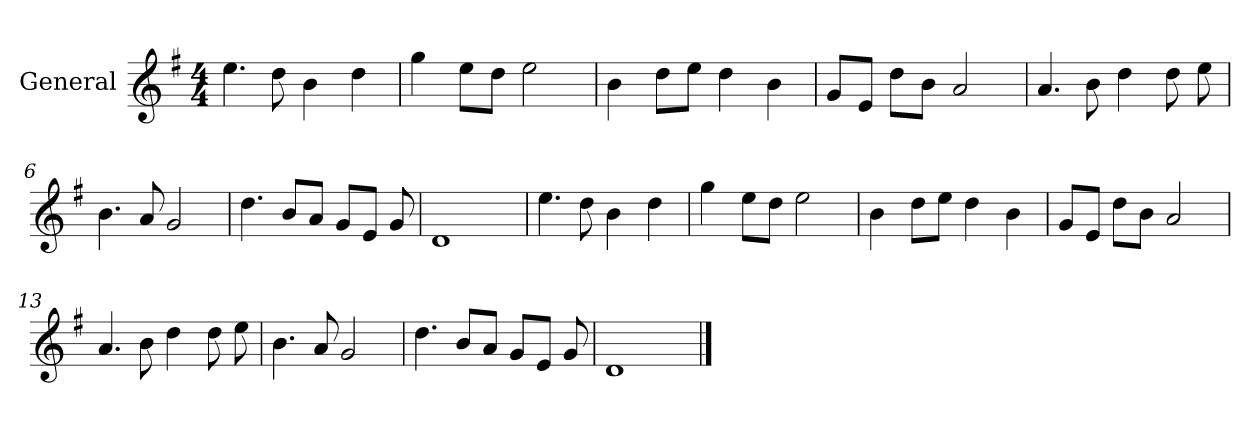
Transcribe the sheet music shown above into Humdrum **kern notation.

**kern
*part1
*staff1
*I"General
*clefG2
*k[f#]
*M4/4
*MM72
=1
!LO:N:vis=4.
4ee
8dd
4b
4dd
=2
4gg
8ee\L
8dd\J
2ee
=3
4b
8dd\L
8ee\J
4dd
4b
=4
8g/L
8e/J
8dd\L
8b\J
2a
=5
!LO:N:vis=4.
4a
8b
4dd
8dd
8ee
=6
!LO:N:vis=4.
4b
8a
2g
=7
!LO:N:vis=4.
4dd
8b/L
8a/J
8g/L
8e/J
8g
=8
1d
=9
!LO:N:vis=4.
4ee
8dd
4b
4dd
=10
4gg
8ee\L
8dd\J
2ee
=11
4b
8dd\L
8ee\J
4dd
4b
=12
8g/L
8e/J
8dd\L
8b\J
2a
=13
!LO:N:vis=4.
4a
8b
4dd
8dd
8ee
=14
!LO:N:vis=4.
4b
8a
2g
=15
!LO:N:vis=4.
4dd
8b/L
8a/J
8g/L
8e/J
8g
=16
1d
==
*-
